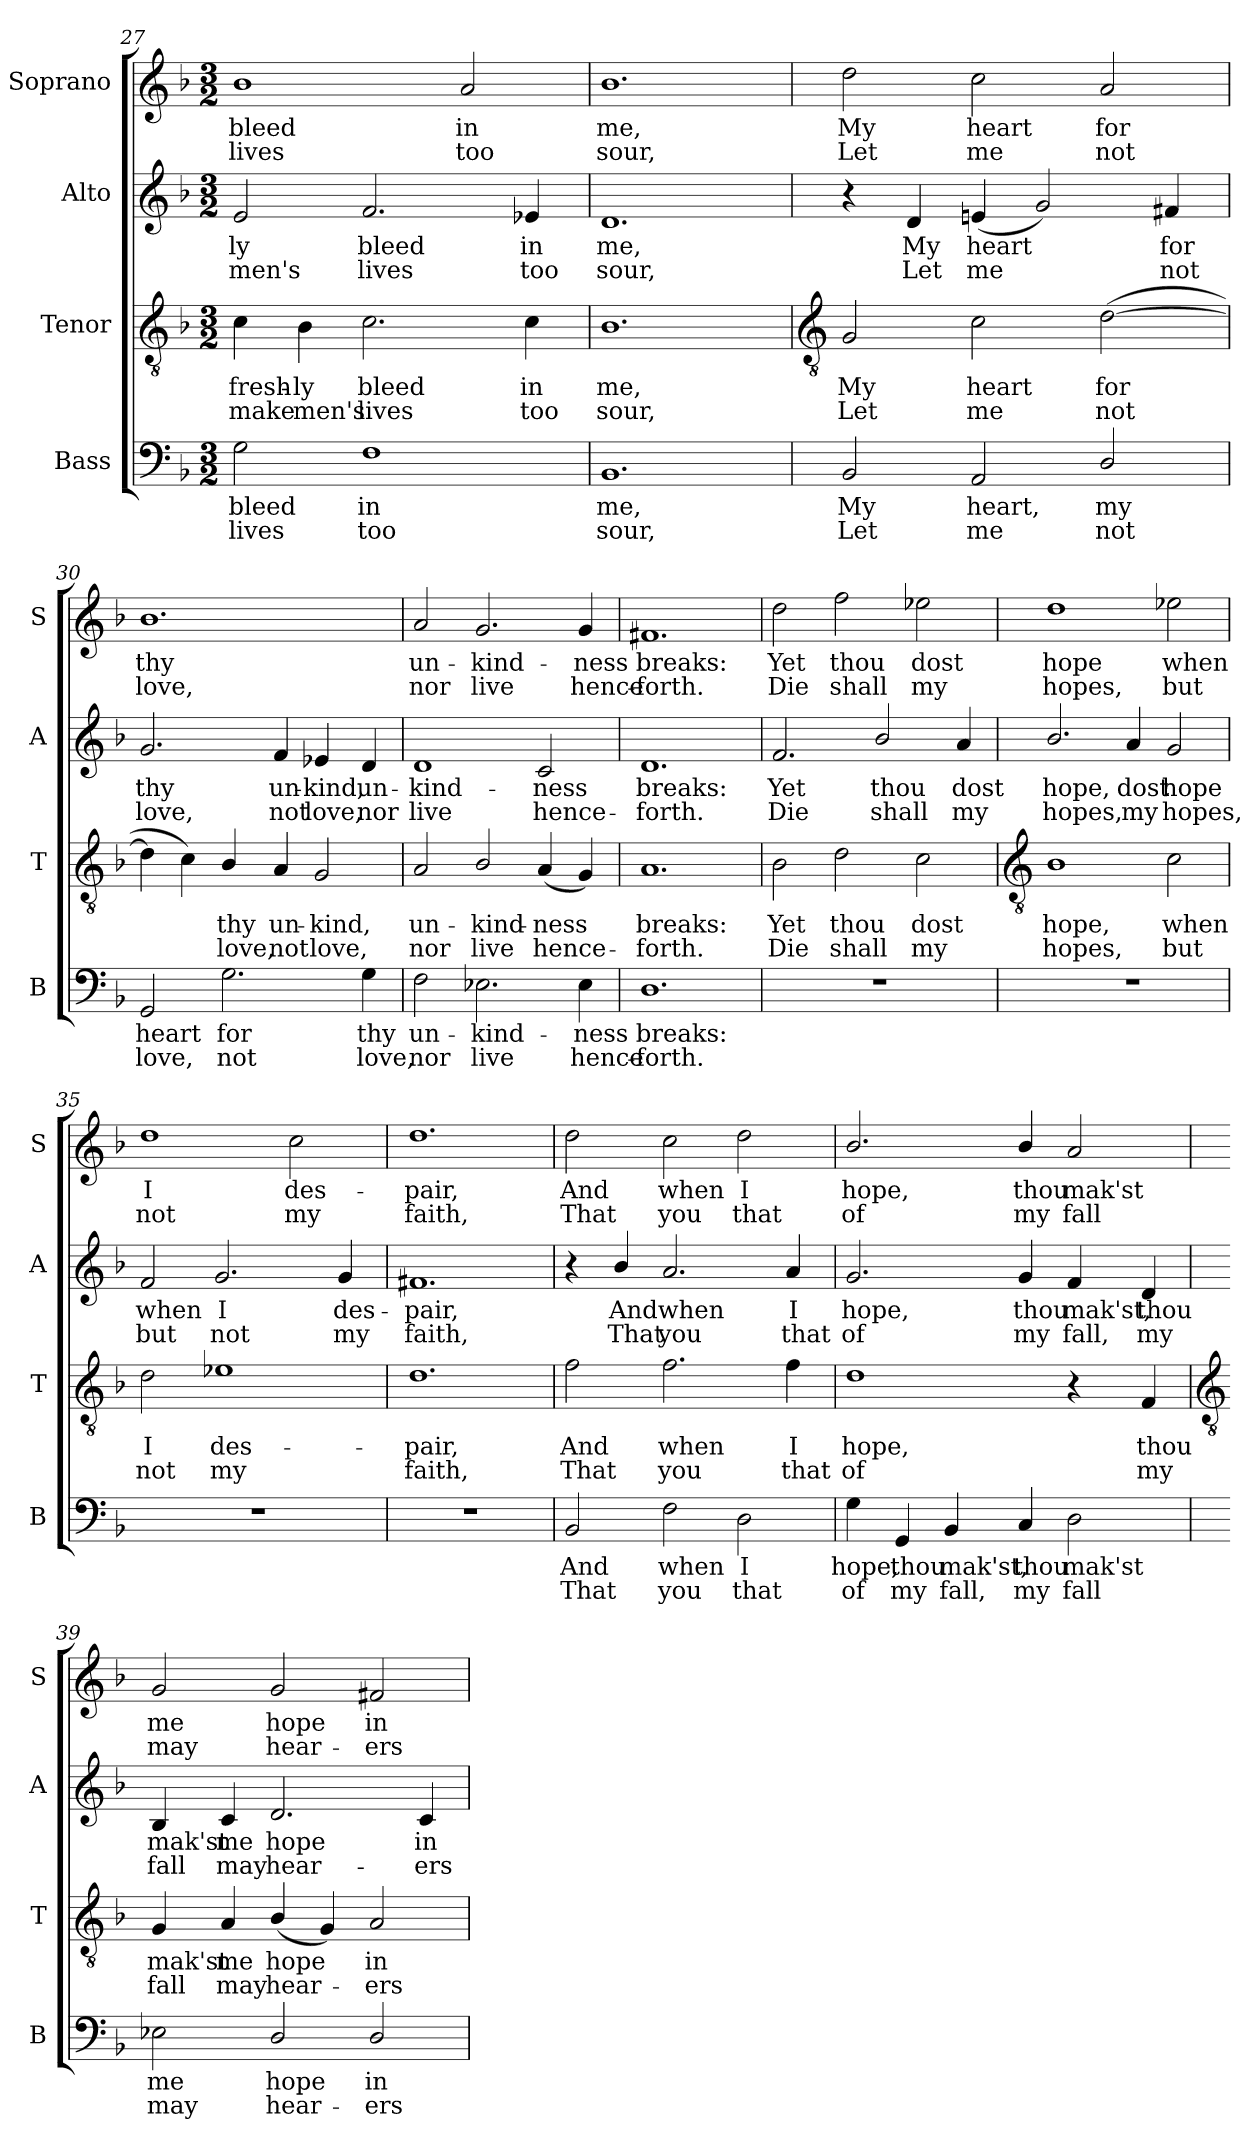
**kern	**text	**text	**kern	**text	**text	**kern	**text	**text	**kern	**text	**text
*part4	*part4	*part4	*part3	*part3	*part3	*part2	*part2	*part2	*part1	*part1	*part1
*staff4	*staff4	*staff4	*staff3	*staff3	*staff3	*staff2	*staff2	*staff2	*staff1	*staff1	*staff1
*I"Bass	*	*	*I"Tenor	*	*	*I"Alto	*	*	*I"Soprano	*	*
*I'B	*	*	*I'T	*	*	*I'A	*	*	*I'S	*	*
*clefF4	*	*	*clefGv2	*	*	*clefG2	*	*	*clefG2	*	*
*k[b-]	*	*	*k[b-]	*	*	*k[b-]	*	*	*k[b-]	*	*
*F:	*	*	*F:	*	*	*F:	*	*	*F:	*	*
*M3/2	*	*	*M3/2	*	*	*M3/2	*	*	*M3/2	*	*
=27	=27	=27	=27	=27	=27	=27	=27	=27	=27	=27	=27
!	!LO:LY:b	!LO:LY:b	!	!LO:LY:b	!LO:LY:b	!	!LO:LY:b	!LO:LY:b	!	!LO:LY:b	!LO:LY:b
2G	bleed	lives	4c	fresh-	-make	2e	ly	men's	1b-	bleed	lives
!	!	!	!	!LO:LY:b	!LO:LY:b	!	!	!	!	!	!
.	.	.	4B-	ly	men's	.	.	.	.	.	.
!	!LO:LY:b	!LO:LY:b	!	!LO:LY:b	!LO:LY:b	!	!LO:LY:b	!LO:LY:b	!	!	!
1F	in	too	2.c	bleed	lives	2.f	bleed	lives	.	.	.
!	!	!	!	!	!	!	!	!	!	!LO:LY:b	!LO:LY:b
.	.	.	.	.	.	.	.	.	2a	in	too
!	!	!	!	!LO:LY:b	!LO:LY:b	!	!LO:LY:b	!LO:LY:b	!	!	!
.	.	.	4c	in	too	4e-X	in	too	.	.	.
=28	=28	=28	=28	=28	=28	=28	=28	=28	=28	=28	=28
!	!LO:LY:b	!LO:LY:b	!	!LO:LY:b	!LO:LY:b	!	!LO:LY:b	!LO:LY:b	!	!LO:LY:b	!LO:LY:b
1.BB-	me,	sour,	1.B-	me,	sour,	1.d	me,	sour,	1.b-	me,	sour,
!!LO:LB:g=z
=29	=29	=29	=29	=29	=29	=29	=29	=29	=29	=29	=29
*	*	*	*clefGv2	*	*	*	*	*	*	*	*
!	!LO:LY:b	!LO:LY:b	!	!LO:LY:b	!LO:LY:b	!	!	!	!	!LO:LY:b	!LO:LY:b
2BB-	My	Let	2G	My	Let	4r	.	.	2dd	My	Let
!	!	!	!	!	!	!	!LO:LY:b	!LO:LY:b	!	!	!
.	.	.	.	.	.	4d	My	Let	.	.	.
!	!LO:LY:b	!LO:LY:b	!	!LO:LY:b	!LO:LY:b	!	!LO:LY:b	!LO:LY:b	!	!LO:LY:b	!LO:LY:b
2AA	heart,	me	2c	heart	me	(<4en	heart	me	2cc	heart	me
.	.	.	.	.	.	2g)	.	.	.	.	.
!	!LO:LY:b	!LO:LY:b	!	!LO:LY:b	!LO:LY:b	!	!	!	!	!LO:LY:b	!LO:LY:b
2D/	my	not	(>[2d	for	not	.	.	.	2a	for	not
!	!	!	!	!	!	!	!LO:LY:b	!LO:LY:b	!	!	!
.	.	.	.	.	.	4f#X	for	not	.	.	.
=30	=30	=30	=30	=30	=30	=30	=30	=30	=30	=30	=30
!	!LO:LY:b	!LO:LY:b	!	!	!	!	!LO:LY:b	!LO:LY:b	!	!LO:LY:b	!LO:LY:b
2GG	heart	love,	4d]	.	.	2.g	thy	love,	1.b-	thy	love,
.	.	.	4c)	.	.	.	.	.	.	.	.
!	!LO:LY:b	!LO:LY:b	!	!LO:LY:b	!LO:LY:b	!	!	!	!	!	!
2.G	for	not	4B-/	thy	love,	.	.	.	.	.	.
!	!	!	!	!LO:LY:b	!LO:LY:b	!	!LO:LY:b	!LO:LY:b	!	!	!
.	.	.	4A	un-	-not	4f	un-	-not	.	.	.
!	!	!	!	!LO:LY:b	!LO:LY:b	!	!LO:LY:b	!LO:LY:b	!	!	!
.	.	.	2G	kind,	love,	4e-X	kind,	love,	.	.	.
!	!LO:LY:b	!LO:LY:b	!	!	!	!	!LO:LY:b	!LO:LY:b	!	!	!
4G	thy	love,	.	.	.	4d	un-	-nor	.	.	.
=31	=31	=31	=31	=31	=31	=31	=31	=31	=31	=31	=31
!	!LO:LY:b	!LO:LY:b	!	!LO:LY:b	!LO:LY:b	!	!LO:LY:b	!LO:LY:b	!	!LO:LY:b	!LO:LY:b
2F	un-	-nor	2A	un-	-nor	1d	kind-	-live	2a	un-	-nor
!	!LO:LY:b	!LO:LY:b	!	!LO:LY:b	!LO:LY:b	!	!	!	!	!LO:LY:b	!LO:LY:b
2.E-X	kind-	-live	2B-/	kind-	-live	.	.	.	2.g	kind-	-live
!	!	!	!	!LO:LY:b	!LO:LY:b	!	!LO:LY:b	!LO:LY:b	!	!	!
.	.	.	(<4A	ness	hence-	2c	ness	hence-	.	.	.
!	!LO:LY:b	!LO:LY:b	!	!	!	!	!	!	!	!LO:LY:b	!LO:LY:b
4E-	ness	hence-	4G)	.	.	.	.	.	4g	ness	hence-
=32	=32	=32	=32	=32	=32	=32	=32	=32	=32	=32	=32
!	!LO:LY:b	!LO:LY:b	!	!LO:LY:b	!LO:LY:b	!	!LO:LY:b	!LO:LY:b	!	!LO:LY:b	!LO:LY:b
1.D	-breaks:	forth.	1.A	breaks:	forth.	1.d	-breaks:	forth.	1.f#X	-breaks:	forth.
=33	=33	=33	=33	=33	=33	=33	=33	=33	=33	=33	=33
!LO:N:vis=1	!	!	!	!LO:LY:b	!LO:LY:b	!	!LO:LY:b	!LO:LY:b	!	!LO:LY:b	!LO:LY:b
1.r	.	.	2B-	Yet	Die	2.f	Yet	Die	2dd	Yet	Die
!	!	!	!	!LO:LY:b	!LO:LY:b	!	!	!	!	!LO:LY:b	!LO:LY:b
.	.	.	2d	thou	shall	.	.	.	2ff	thou	shall
!	!	!	!	!	!	!	!LO:LY:b	!LO:LY:b	!	!	!
.	.	.	.	.	.	2b-/	thou	shall	.	.	.
!	!	!	!	!LO:LY:b	!LO:LY:b	!	!	!	!	!LO:LY:b	!LO:LY:b
.	.	.	2c	dost	my	.	.	.	2ee-X	dost	my
!	!	!	!	!	!	!	!LO:LY:b	!LO:LY:b	!	!	!
.	.	.	.	.	.	4a	dost	my	.	.	.
!!LO:LB:g=z
=34	=34	=34	=34	=34	=34	=34	=34	=34	=34	=34	=34
*	*	*	*clefGv2	*	*	*	*	*	*	*	*
!LO:N:vis=1	!	!	!	!LO:LY:b	!LO:LY:b	!	!LO:LY:b	!LO:LY:b	!	!LO:LY:b	!LO:LY:b
1.r	.	.	1B-	hope,	hopes,	2.b-/	hope,	hopes,	1dd	hope	hopes,
!	!	!	!	!	!	!	!LO:LY:b	!LO:LY:b	!	!	!
.	.	.	.	.	.	4a	dost	my	.	.	.
!	!	!	!	!LO:LY:b	!LO:LY:b	!	!LO:LY:b	!LO:LY:b	!	!LO:LY:b	!LO:LY:b
.	.	.	2c	when	but	2g	hope	hopes,	2ee-X	when	but
=35	=35	=35	=35	=35	=35	=35	=35	=35	=35	=35	=35
!LO:N:vis=1	!	!	!	!LO:LY:b	!LO:LY:b	!	!LO:LY:b	!LO:LY:b	!	!LO:LY:b	!LO:LY:b
1.r	.	.	2d	I	not	2f	when	but	1dd	I	not
!	!	!	!	!LO:LY:b	!LO:LY:b	!	!LO:LY:b	!LO:LY:b	!	!	!
.	.	.	1e-X	des-	-my	2.g	I	not	.	.	.
!	!	!	!	!	!	!	!	!	!	!LO:LY:b	!LO:LY:b
.	.	.	.	.	.	.	.	.	2cc	des-	-my
!	!	!	!	!	!	!	!LO:LY:b	!LO:LY:b	!	!	!
.	.	.	.	.	.	4g	des-	-my	.	.	.
=36	=36	=36	=36	=36	=36	=36	=36	=36	=36	=36	=36
!LO:N:vis=1	!	!	!	!LO:LY:b	!LO:LY:b	!	!LO:LY:b	!LO:LY:b	!	!LO:LY:b	!LO:LY:b
1.r	.	.	1.d	pair,	faith,	1.f#X	pair,	faith,	1.dd	pair,	faith,
=37	=37	=37	=37	=37	=37	=37	=37	=37	=37	=37	=37
!	!LO:LY:b	!LO:LY:b	!	!LO:LY:b	!LO:LY:b	!	!	!	!	!LO:LY:b	!LO:LY:b
2BB-	And	That	2f	And	That	4r	.	.	2dd	And	That
!	!	!	!	!	!	!	!LO:LY:b	!LO:LY:b	!	!	!
.	.	.	.	.	.	4b-/	And	That	.	.	.
!	!LO:LY:b	!LO:LY:b	!	!LO:LY:b	!LO:LY:b	!	!LO:LY:b	!LO:LY:b	!	!LO:LY:b	!LO:LY:b
2F	when	you	2.f	when	you	2.a	when	you	2cc	when	you
!	!LO:LY:b	!LO:LY:b	!	!	!	!	!	!	!	!LO:LY:b	!LO:LY:b
2D	I	that	.	.	.	.	.	.	2dd	I	that
!	!	!	!	!LO:LY:b	!LO:LY:b	!	!LO:LY:b	!LO:LY:b	!	!	!
.	.	.	4f	I	that	4a	I	that	.	.	.
=38	=38	=38	=38	=38	=38	=38	=38	=38	=38	=38	=38
!	!LO:LY:b	!LO:LY:b	!	!LO:LY:b	!LO:LY:b	!	!LO:LY:b	!LO:LY:b	!	!LO:LY:b	!LO:LY:b
4G	hope,	of	1d	hope,	of	2.g	hope,	of	2.b-/	hope,	of
!	!LO:LY:b	!LO:LY:b	!	!	!	!	!	!	!	!	!
4GG	thou	my	.	.	.	.	.	.	.	.	.
!	!LO:LY:b	!LO:LY:b	!	!	!	!	!	!	!	!	!
4BB-	mak'st,	fall,	.	.	.	.	.	.	.	.	.
!	!LO:LY:b	!LO:LY:b	!	!	!	!	!LO:LY:b	!LO:LY:b	!	!LO:LY:b	!LO:LY:b
4C	thou	my	.	.	.	4g	thou	my	4b-/	thou	my
!	!LO:LY:b	!LO:LY:b	!	!	!	!	!LO:LY:b	!LO:LY:b	!	!LO:LY:b	!LO:LY:b
2D	mak'st	fall	4r	.	.	4f	mak'st,	fall,	2a	mak'st	fall
!	!	!	!	!LO:LY:b	!LO:LY:b	!	!LO:LY:b	!LO:LY:b	!	!	!
.	.	.	4F	thou	my	4d	thou	my	.	.	.
!!LO:LB:g=z
=39	=39	=39	=39	=39	=39	=39	=39	=39	=39	=39	=39
*	*	*	*clefGv2	*	*	*	*	*	*	*	*
!	!LO:LY:b	!LO:LY:b	!	!LO:LY:b	!LO:LY:b	!	!LO:LY:b	!LO:LY:b	!	!LO:LY:b	!LO:LY:b
2E-X	me	may	4G	mak'st	fall	4B-	mak'st	fall	2g	me	may
!	!	!	!	!LO:LY:b	!LO:LY:b	!	!LO:LY:b	!LO:LY:b	!	!	!
.	.	.	4A	me	may	4c	me	may	.	.	.
!	!LO:LY:b	!LO:LY:b	!	!LO:LY:b	!LO:LY:b	!	!LO:LY:b	!LO:LY:b	!	!LO:LY:b	!LO:LY:b
2D/	hope	hear-	(<4B-/	hope	hear-	2.d	hope	hear-	2g	hope	hear-
.	.	.	4G)	.	.	.	.	.	.	.	.
!	!LO:LY:b	!LO:LY:b	!	!LO:LY:b	!LO:LY:b	!	!	!	!	!LO:LY:b	!LO:LY:b
2D/	-in	ers	2A	in	ers	.	.	.	2f#X	-in	ers
!	!	!	!	!	!	!	!LO:LY:b	!LO:LY:b	!	!	!
.	.	.	.	.	.	4c	-in	ers	.	.	.
=	=	=	=	=	=	=	=	=	=	=	=
*-	*-	*-	*-	*-	*-	*-	*-	*-	*-	*-	*-
